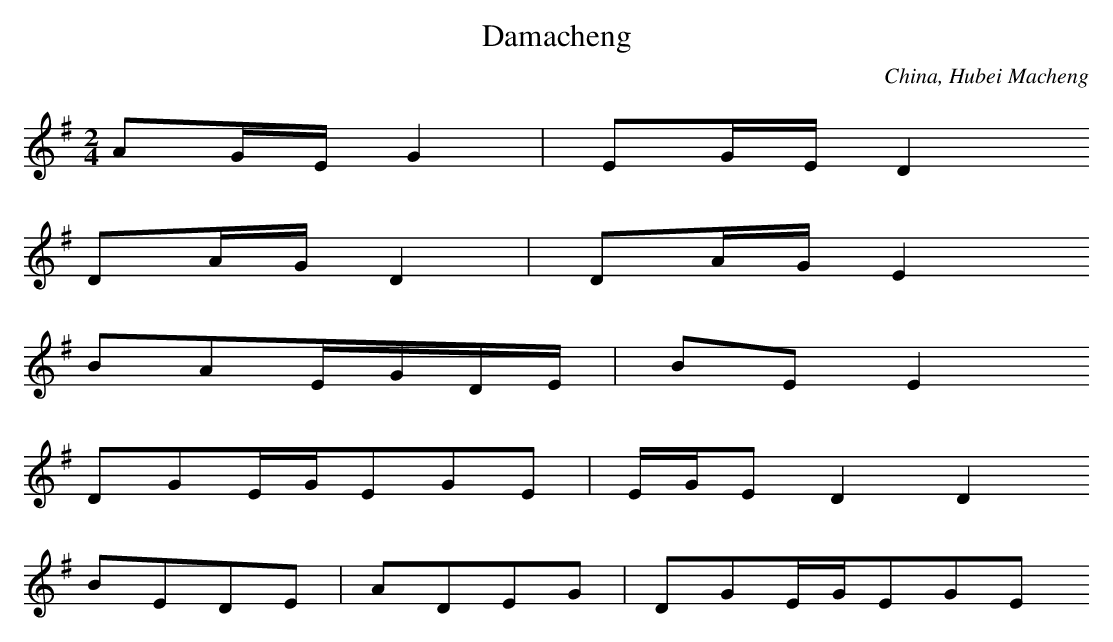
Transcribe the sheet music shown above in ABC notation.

X:1
T: Damacheng
O: China, Hubei Macheng
M: 2/4
L: 1/16
K: G
A2GEG4 | E2GED4
D2AGD4 | D2AGE4
B2A2EGDE | B2E2E4
D2G2EGE2G2E2 | EGE2D4D4
B2E2D2E2 | A2D2E2G2 | D2G2EGE2G2E2
